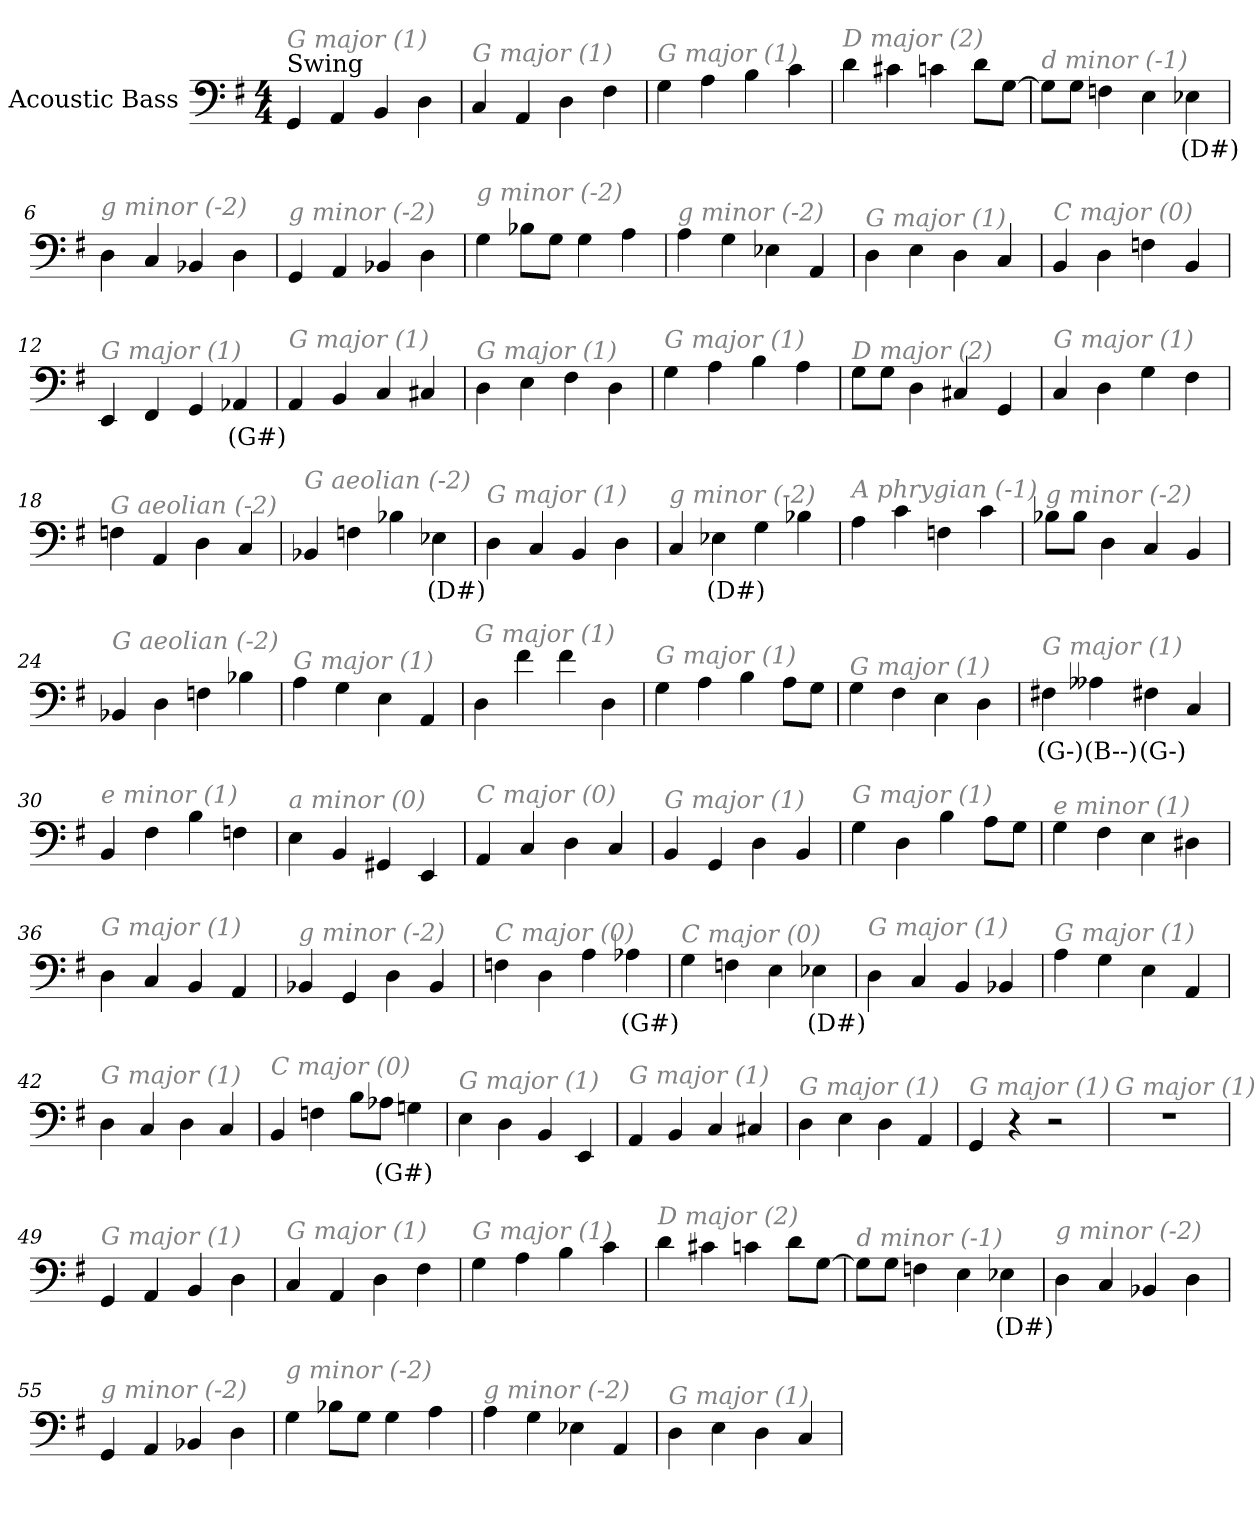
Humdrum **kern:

**kern	**text
*part1	*part1
*staff1	*staff1
*I"Acoustic Bass	*
*clefF4	*
*ITrd7c12	*
*k[f#]	*
*G:	*
*M4/4	*
*MM228	*
=1	=1
!LO:TX:a:t=Swing	!
!LO:TX:i:color=#808080:t=G major (1)	!
4GGG	.
4AAA	.
4BBB	.
4DD	.
=2	=2
!LO:TX:i:color=#808080:t=G major (1)	!
4CC	.
4AAA	.
4DD	.
4FF#	.
=3	=3
!LO:TX:i:color=#808080:t=G major (1)	!
4GG	.
4AA	.
4BB	.
4C	.
=4	=4
!LO:TX:i:color=#808080:t=D major (2)	!
4D	.
4C#X	.
4Cn	.
8DL	.
[8GGJ	.
=5	=5
!LO:TX:i:color=#808080:t=d minor (-1)	!
8GGL]	.
8GGJ	.
4FFn	.
4EE	.
4EE-Xi	(D#)
=6	=6
!LO:TX:i:color=#808080:t=g minor (-2)	!
4DD	.
4CC	.
4BBB-X	.
4DD	.
=7	=7
!LO:TX:i:color=#808080:t=g minor (-2)	!
4GGG	.
4AAA	.
4BBB-X	.
4DD	.
=8	=8
!LO:TX:i:color=#808080:t=g minor (-2)	!
4GG	.
8BB-XL	.
8GGJ	.
4GG	.
4AA	.
=9	=9
!LO:TX:i:color=#808080:t=g minor (-2)	!
4AA	.
4GG	.
4EE-X	.
4AAA	.
=10	=10
!LO:TX:i:color=#808080:t=G major (1)	!
4DD	.
4EE	.
4DD	.
4CC	.
=11	=11
!LO:TX:i:color=#808080:t=C major (0)	!
4BBB	.
4DD	.
4FFn	.
4BBB	.
=12	=12
!LO:TX:i:color=#808080:t=G major (1)	!
4EEE	.
4FFF#	.
4GGG	.
4AAA-Xi	(G#)
=13	=13
!LO:TX:i:color=#808080:t=G major (1)	!
4AAA	.
4BBB	.
4CC	.
4CC#X	.
=14	=14
!LO:TX:i:color=#808080:t=G major (1)	!
4DD	.
4EE	.
4FF#	.
4DD	.
=15	=15
!LO:TX:i:color=#808080:t=G major (1)	!
4GG	.
4AA	.
4BB	.
4AA	.
=16	=16
!LO:TX:i:color=#808080:t=D major (2)	!
8GGL	.
8GGJ	.
4DD	.
4CC#X	.
4GGG	.
=17	=17
!LO:TX:i:color=#808080:t=G major (1)	!
4CC	.
4DD	.
4GG	.
4FF#	.
=18	=18
!LO:TX:i:color=#808080:t=G aeolian (-2)	!
4FFn	.
4AAA	.
4DD	.
4CC	.
=19	=19
!LO:TX:i:color=#808080:t=G aeolian (-2)	!
4BBB-X	.
4FFn	.
4BB-X	.
4EE-Xi	(D#)
=20	=20
!LO:TX:i:color=#808080:t=G major (1)	!
4DD	.
4CC	.
4BBB	.
4DD	.
=21	=21
!LO:TX:i:color=#808080:t=g minor (-2)	!
4CC	.
4EE-Xi	(D#)
4GG	.
4BB-X	.
=22	=22
!LO:TX:i:color=#808080:t=A phrygian (-1)	!
4AA	.
4C	.
4FFn	.
4C	.
=23	=23
!LO:TX:i:color=#808080:t=g minor (-2)	!
8BB-XL	.
8BB-J	.
4DD	.
4CC	.
4BBB	.
=24	=24
!LO:TX:i:color=#808080:t=G aeolian (-2)	!
4BBB-X	.
4DD	.
4FFn	.
4BB-X	.
=25	=25
!LO:TX:i:color=#808080:t=G major (1)	!
4AA	.
4GG	.
4EE	.
4AAA	.
=26	=26
!LO:TX:i:color=#808080:t=G major (1)	!
4DD	.
4F#	.
4F#	.
4DD	.
=27	=27
!LO:TX:i:color=#808080:t=G major (1)	!
4GG	.
4AA	.
4BB	.
8AAL	.
8GGJ	.
=28	=28
!LO:TX:i:color=#808080:t=G major (1)	!
4GG	.
4FF#	.
4EE	.
4DD	.
=29	=29
!LO:TX:i:color=#808080:t=G major (1)	!
4FF#Xi	(G-)
4AA--Xi	(B--)
4FF#Xi	(G-)
4CC	.
=30	=30
!LO:TX:i:color=#808080:t=e minor (1)	!
4BBB	.
4FF#	.
4BB	.
4FFn	.
=31	=31
!LO:TX:i:color=#808080:t=a minor (0)	!
4EE	.
4BBB	.
4GGG#X	.
4EEE	.
=32	=32
!LO:TX:i:color=#808080:t=C major (0)	!
4AAA	.
4CC	.
4DD	.
4CC	.
=33	=33
!LO:TX:i:color=#808080:t=G major (1)	!
4BBB	.
4GGG	.
4DD	.
4BBB	.
=34	=34
!LO:TX:i:color=#808080:t=G major (1)	!
4GG	.
4DD	.
4BB	.
8AAL	.
8GGJ	.
=35	=35
!LO:TX:i:color=#808080:t=e minor (1)	!
4GG	.
4FF#	.
4EE	.
4DD#X	.
=36	=36
!LO:TX:i:color=#808080:t=G major (1)	!
4DD	.
4CC	.
4BBB	.
4AAA	.
=37	=37
!LO:TX:i:color=#808080:t=g minor (-2)	!
4BBB-X	.
4GGG	.
4DD	.
4BBB-	.
=38	=38
!LO:TX:i:color=#808080:t=C major (0)	!
4FFn	.
4DD	.
4AA	.
4AA-Xi	(G#)
=39	=39
!LO:TX:i:color=#808080:t=C major (0)	!
4GG	.
4FFn	.
4EE	.
4EE-Xi	(D#)
=40	=40
!LO:TX:i:color=#808080:t=G major (1)	!
4DD	.
4CC	.
4BBB	.
4BBB-X	.
=41	=41
!LO:TX:i:color=#808080:t=G major (1)	!
4AA	.
4GG	.
4EE	.
4AAA	.
=42	=42
!LO:TX:i:color=#808080:t=G major (1)	!
4DD	.
4CC	.
4DD	.
4CC	.
=43	=43
!LO:TX:i:color=#808080:t=C major (0)	!
4BBB	.
4FFn	.
8BBL	.
8AA-XiJ	(G#)
4GGn	.
=44	=44
!LO:TX:i:color=#808080:t=G major (1)	!
4EE	.
4DD	.
4BBB	.
4EEE	.
=45	=45
!LO:TX:i:color=#808080:t=G major (1)	!
4AAA	.
4BBB	.
4CC	.
4CC#X	.
=46	=46
!LO:TX:i:color=#808080:t=G major (1)	!
4DD	.
4EE	.
4DD	.
4AAA	.
=47	=47
!LO:TX:i:color=#808080:t=G major (1)	!
4GGG	.
4r	.
2r	.
=48	=48
!LO:TX:i:color=#808080:t=G major (1)	!
1r	.
=49	=49
!LO:TX:i:color=#808080:t=G major (1)	!
4GGG	.
4AAA	.
4BBB	.
4DD	.
=50	=50
!LO:TX:i:color=#808080:t=G major (1)	!
4CC	.
4AAA	.
4DD	.
4FF#	.
=51	=51
!LO:TX:i:color=#808080:t=G major (1)	!
4GG	.
4AA	.
4BB	.
4C	.
=52	=52
!LO:TX:i:color=#808080:t=D major (2)	!
4D	.
4C#X	.
4Cn	.
8DL	.
[8GGJ	.
=53	=53
!LO:TX:i:color=#808080:t=d minor (-1)	!
8GGL]	.
8GGJ	.
4FFn	.
4EE	.
4EE-Xi	(D#)
=54	=54
!LO:TX:i:color=#808080:t=g minor (-2)	!
4DD	.
4CC	.
4BBB-X	.
4DD	.
=55	=55
!LO:TX:i:color=#808080:t=g minor (-2)	!
4GGG	.
4AAA	.
4BBB-X	.
4DD	.
=56	=56
!LO:TX:i:color=#808080:t=g minor (-2)	!
4GG	.
8BB-XL	.
8GGJ	.
4GG	.
4AA	.
=57	=57
!LO:TX:i:color=#808080:t=g minor (-2)	!
4AA	.
4GG	.
4EE-X	.
4AAA	.
=58	=58
!LO:TX:i:color=#808080:t=G major (1)	!
4DD	.
4EE	.
4DD	.
4CC	.
=	=
*-	*-
